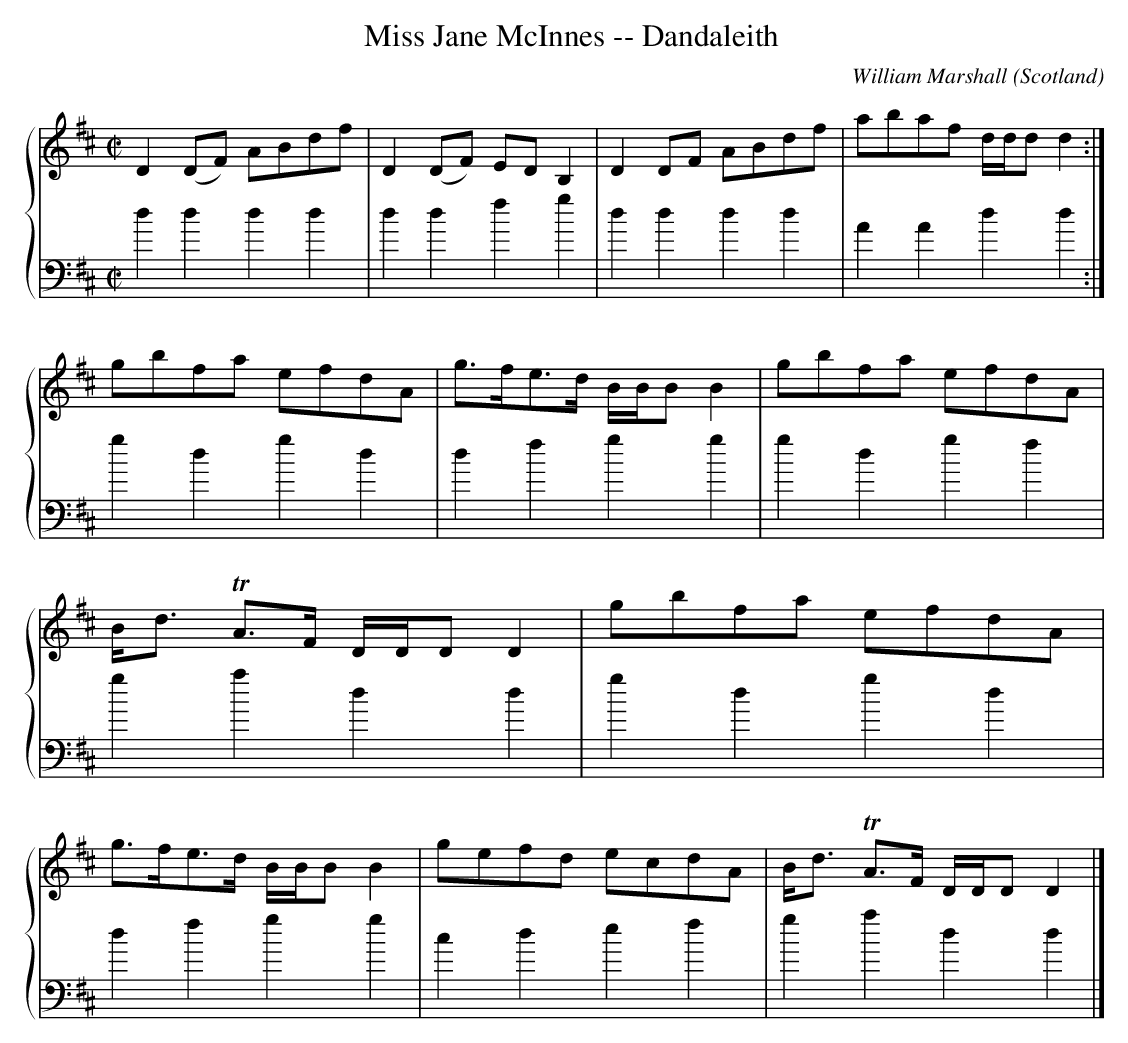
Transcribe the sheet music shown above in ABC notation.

X:1
T:Miss Jane McInnes -- Dandaleith
C:William Marshall
L:1/8
M:C|
O:Scotland
K:D
%%staves {1 2}
V:1
D2 (DF) ABdf | D2 (DF) ED B,2 | D2 DF ABdf | abaf d/d/d d2 :|
gbfa efdA | g>fe>d B/B/B B2 | gbfa efdA | B<d !trill!A>F D/D/D D2 | \
gbfa efdA | g>fe>d B/B/B B2 | gefd ecdA | B<d !trill!A>F D/D/D D2 |]
V:2 clef=bass
L:1/4
dddd | ddfg | dddd | AAdd :| \
gdgd | dfgg | gdgf | gadd | \
gdgd | dfgg | cdef | gadd |]
